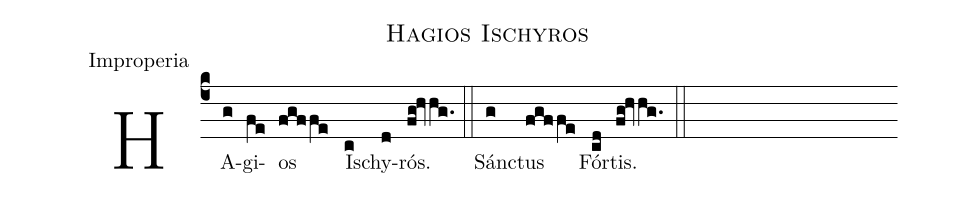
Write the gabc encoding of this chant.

name:Hagios Ischyros;
office-part:Improperia;
%%
(c4) HA(g)gi(fe)os(fgf/fe) Is(c)chy(d)rós.(fg!hv/hg.) (::)
   Sán(g)ctus(fgf/fe) Fór(cd)tis.(fg!hv/hg.) (::)
